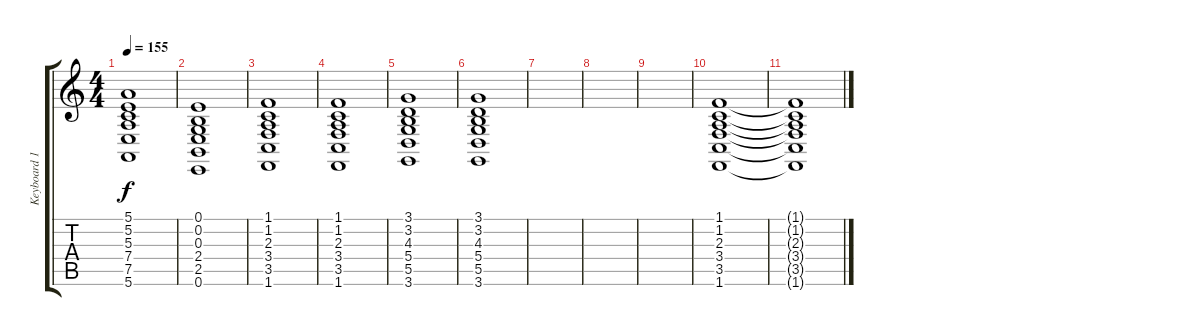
\track ("Keyboard 1" "Keyboard 1") {instrument stringensemble1}
\staff {score tabs}
\tuning (E4 B3 G3 D3 A2 E2) {hide}
\ts (4 4)
\tempo 155
\clef g2
\ks c
(5.1 5.2 5.3 7.4 7.5 5.6).1{dy f} |
(0.1 0.2 0.3 2.4 2.5 0.6).1 |
(1.1 1.2 2.3 3.4 3.5 1.6).1 |
(1.1 1.2 2.3 3.4 3.5 1.6).1 |
(3.1 3.2 4.3 5.4 5.5 3.6).1 |
(3.1 3.2 4.3 5.4 5.5 3.6).1 |
|
|
|
(1.1 1.2 2.3 3.4 3.5 1.6).1 |
(1.1{t} 1.2{t} 2.3{t} 3.4{t} 3.5{t} 1.6{t}).1
